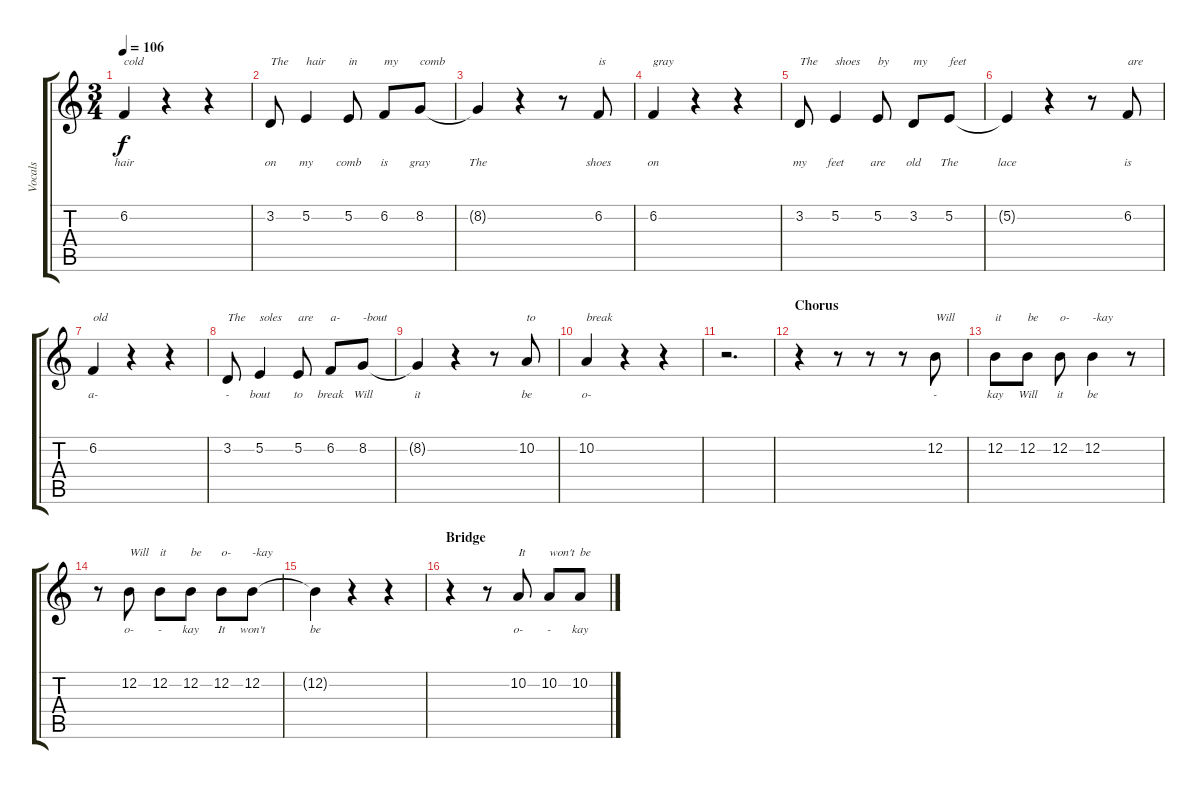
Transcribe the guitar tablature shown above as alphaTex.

\track ("Vocals" "Vocals") {instrument steeldrums}
\staff {score tabs}
\tuning (E4 B3 G3 D3 A2 E2) {hide}
\ts (3 4)
\tempo 106
\clef g2
\ks c
6.2.4{txt "cold" lyrics (0 "hair") lyrics (1 "") lyrics (2 "") lyrics (3 "") lyrics (4 "") dy f} r.4 r.4 |
3.2.8{txt "The" lyrics (0 "on") lyrics (1 "") lyrics (2 "") lyrics (3 "") lyrics (4 "")} 5.2.4{txt "hair" lyrics (0 "my") lyrics (1 "") lyrics (2 "") lyrics (3 "") lyrics (4 "")} 5.2.8{txt "in" lyrics (0 "comb") lyrics (1 "") lyrics (2 "") lyrics (3 "") lyrics (4 "")} 6.2.8{txt "my" lyrics (0 "is") lyrics (1 "") lyrics (2 "") lyrics (3 "") lyrics (4 "")} 8.2.8{txt "comb" lyrics (0 "gray") lyrics (1 "") lyrics (2 "") lyrics (3 "") lyrics (4 "")} |
8.2{t}.4{lyrics (0 "The") lyrics (1 "") lyrics (2 "") lyrics (3 "") lyrics (4 "")} r.4 r.8 6.2.8{txt "is" lyrics (0 "shoes") lyrics (1 "") lyrics (2 "") lyrics (3 "") lyrics (4 "")} |
6.2.4{txt "gray" lyrics (0 "on") lyrics (1 "") lyrics (2 "") lyrics (3 "") lyrics (4 "")} r.4 r.4 |
3.2.8{txt "The" lyrics (0 "my") lyrics (1 "") lyrics (2 "") lyrics (3 "") lyrics (4 "")} 5.2.4{txt "shoes" lyrics (0 "feet") lyrics (1 "") lyrics (2 "") lyrics (3 "") lyrics (4 "")} 5.2.8{txt "by" lyrics (0 "are") lyrics (1 "") lyrics (2 "") lyrics (3 "") lyrics (4 "")} 3.2.8{txt "my" lyrics (0 "old") lyrics (1 "") lyrics (2 "") lyrics (3 "") lyrics (4 "")} 5.2.8{txt "feet" lyrics (0 "The") lyrics (1 "") lyrics (2 "") lyrics (3 "") lyrics (4 "")} |
5.2{t}.4{lyrics (0 "lace") lyrics (1 "") lyrics (2 "") lyrics (3 "") lyrics (4 "")} r.4 r.8 6.2.8{txt "are" lyrics (0 "is") lyrics (1 "") lyrics (2 "") lyrics (3 "") lyrics (4 "")} |
6.2.4{txt "old" lyrics (0 "a-") lyrics (1 "") lyrics (2 "") lyrics (3 "") lyrics (4 "")} r.4 r.4 |
3.2.8{txt "The" lyrics (0 "-") lyrics (1 "") lyrics (2 "") lyrics (3 "") lyrics (4 "")} 5.2.4{txt "soles" lyrics (0 "bout") lyrics (1 "") lyrics (2 "") lyrics (3 "") lyrics (4 "")} 5.2.8{txt "are" lyrics (0 "to") lyrics (1 "") lyrics (2 "") lyrics (3 "") lyrics (4 "")} 6.2.8{txt "a-" lyrics (0 "break") lyrics (1 "") lyrics (2 "") lyrics (3 "") lyrics (4 "")} 8.2.8{txt "-bout" lyrics (0 "Will") lyrics (1 "") lyrics (2 "") lyrics (3 "") lyrics (4 "")} |
8.2{t}.4{lyrics (0 "it") lyrics (1 "") lyrics (2 "") lyrics (3 "") lyrics (4 "")} r.4 r.8 10.2.8{txt "to" lyrics (0 "be") lyrics (1 "") lyrics (2 "") lyrics (3 "") lyrics (4 "")} |
10.2.4{txt "break" lyrics (0 "o-") lyrics (1 "") lyrics (2 "") lyrics (3 "") lyrics (4 "")} r.4 r.4 |
r.2{d} |
\section ("" "Chorus")
r.4 r.8 r.8 r.8 12.2.8{txt "Will" lyrics (0 "-") lyrics (1 "") lyrics (2 "") lyrics (3 "") lyrics (4 "")} |
12.2.8{txt "it" lyrics (0 "kay") lyrics (1 "") lyrics (2 "") lyrics (3 "") lyrics (4 "")} 12.2.8{txt "be" lyrics (0 "Will") lyrics (1 "") lyrics (2 "") lyrics (3 "") lyrics (4 "")} 12.2.8{txt "o-" lyrics (0 "it") lyrics (1 "") lyrics (2 "") lyrics (3 "") lyrics (4 "")} 12.2.4{txt "-kay" lyrics (0 "be") lyrics (1 "") lyrics (2 "") lyrics (3 "") lyrics (4 "")} r.8 |
r.8 12.2.8{txt "Will" lyrics (0 "o-") lyrics (1 "") lyrics (2 "") lyrics (3 "") lyrics (4 "")} 12.2.8{txt "it" lyrics (0 "-") lyrics (1 "") lyrics (2 "") lyrics (3 "") lyrics (4 "")} 12.2.8{txt "be" lyrics (0 "kay") lyrics (1 "") lyrics (2 "") lyrics (3 "") lyrics (4 "")} 12.2.8{txt "o-" lyrics (0 "It") lyrics (1 "") lyrics (2 "") lyrics (3 "") lyrics (4 "")} 12.2.8{txt "-kay" lyrics (0 "won't") lyrics (1 "") lyrics (2 "") lyrics (3 "") lyrics (4 "")} |
12.2{t}.4{lyrics (0 "be") lyrics (1 "") lyrics (2 "") lyrics (3 "") lyrics (4 "")} r.4 r.4 |
\section ("" "Bridge")
r.4 r.8 10.2.8{txt "It" lyrics (0 "o-") lyrics (1 "") lyrics (2 "") lyrics (3 "") lyrics (4 "")} 10.2.8{txt "won't" lyrics (0 "-") lyrics (1 "") lyrics (2 "") lyrics (3 "") lyrics (4 "")} 10.2.8{txt "be" lyrics (0 "kay") lyrics (1 "") lyrics (2 "") lyrics (3 "") lyrics (4 "")}
